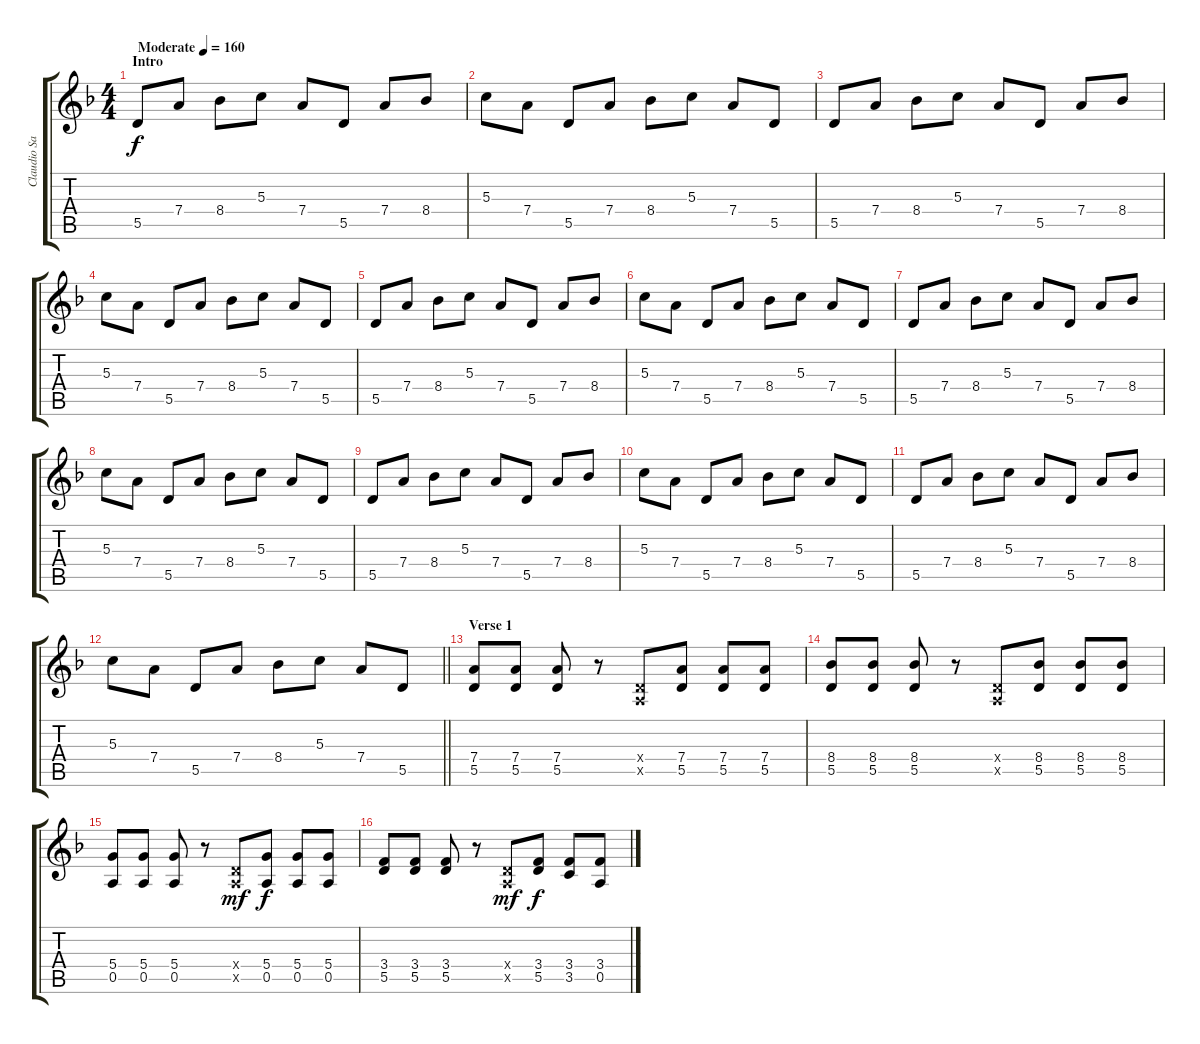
\track ("Claudio Sanchez" "Claudio Sa") {instrument distortionguitar}
\staff {score tabs}
\tuning (E4 B3 G3 D3 A2 D2) {hide}
\ts (4 4)
\section ("" "Intro")
\tempo (160 "Moderate")
\clef g2
\ks dminor
5.5.8{dy f instrument distortionguitar} 7.4.8 8.4.8 5.3.8 7.4.8 5.5.8 7.4.8 8.4.8 |
5.3.8 7.4.8 5.5.8 7.4.8 8.4.8 5.3.8 7.4.8 5.5.8 |
5.5.8 7.4.8 8.4.8 5.3.8 7.4.8 5.5.8 7.4.8 8.4.8 |
5.3.8 7.4.8 5.5.8 7.4.8 8.4.8 5.3.8 7.4.8 5.5.8 |
5.5.8 7.4.8 8.4.8 5.3.8 7.4.8 5.5.8 7.4.8 8.4.8 |
5.3.8 7.4.8 5.5.8 7.4.8 8.4.8 5.3.8 7.4.8 5.5.8 |
5.5.8 7.4.8 8.4.8 5.3.8 7.4.8 5.5.8 7.4.8 8.4.8 |
5.3.8 7.4.8 5.5.8 7.4.8 8.4.8 5.3.8 7.4.8 5.5.8 |
5.5.8 7.4.8 8.4.8 5.3.8 7.4.8 5.5.8 7.4.8 8.4.8 |
5.3.8 7.4.8 5.5.8 7.4.8 8.4.8 5.3.8 7.4.8 5.5.8 |
5.5.8 7.4.8 8.4.8 5.3.8 7.4.8 5.5.8 7.4.8 8.4.8 |
\barLineRight lightlight
5.3.8 7.4.8 5.5.8 7.4.8 8.4.8 5.3.8 7.4.8 5.5.8 |
\section ("" "Verse 1")
(7.4 5.5).8 (7.4 5.5).8 (7.4 5.5).8 r.8 (0.4{x} 0.5{x}).8 (7.4 5.5).8 (7.4 5.5).8 (7.4 5.5).8 |
(8.4 5.5).8 (8.4 5.5).8 (8.4 5.5).8 r.8 (0.4{x} 0.5{x}).8 (8.4 5.5).8 (8.4 5.5).8 (8.4 5.5).8 |
(5.4 0.5).8 (5.4 0.5).8 (5.4 0.5).8 r.8 (0.4{x} 0.5{x}).8{dy mf} (5.4 0.5).8{dy f} (5.4 0.5).8 (5.4 0.5).8 |
(3.4 5.5).8 (3.4 5.5).8 (3.4 5.5).8 r.8 (0.4{x} 0.5{x}).8{dy mf} (3.4 5.5).8{dy f} (3.4 3.5).8 (3.4 0.5).8
